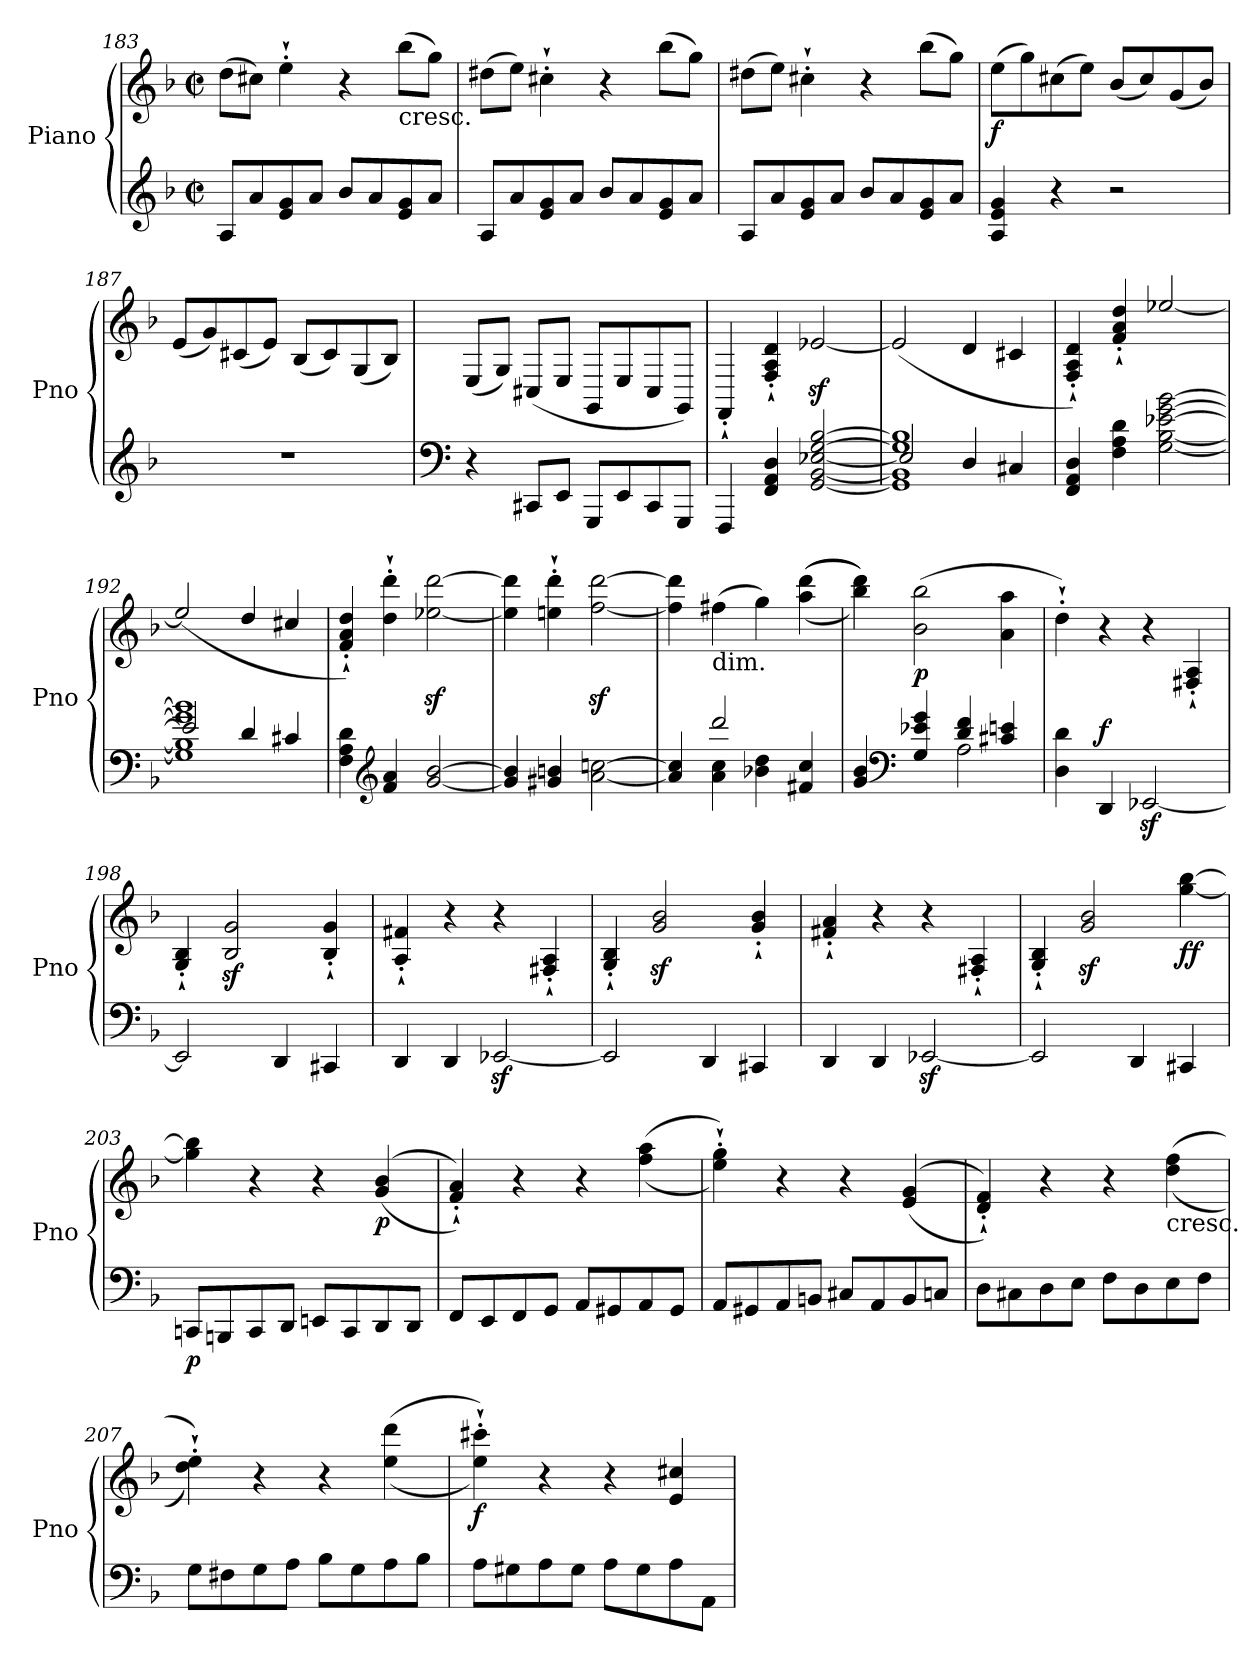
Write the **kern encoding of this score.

**kern	**kern	**dynam
*part1	*part1	*part1
*staff2	*staff1	*staff1/2
*I"Piano	*	*
*I'Pno	*	*
*clefG2	*clefG2	*
*k[b-]	*k[b-]	*
*F:	*F:	*
*M2/2	*M2/2	*
*met(c|)	*met(c|)	*
=183	=183	=183
8A/L	(>8dd\L	.
8a/	8cc#X\J)	.
8e/ 8g/	4ee'`\	.
8a/J	.	.
8b-/L	4r	.
8a/	.	.
!	!LO:TX:b:t=cresc.	!
8e/ 8g/	(>8bb-\L	.
8a/J	8gg\J)	.
=184	=184	=184
8A/L	(>8dd#X\L	.
8a/	8ee\J)	.
8e/ 8g/	4cc#X'`\	.
8a/J	.	.
8b-/L	4r	.
8a/	.	.
8e/ 8g/	(>8bb-\L	.
8a/J	8gg\J)	.
=185	=185	=185
8A/L	(>8dd#X\L	.
8a/	8ee\J)	.
8e/ 8g/	4cc#X'`\	.
8a/J	.	.
8b-/L	4r	.
8a/	.	.
8e/ 8g/	(>8bb-\L	.
8a/J	8gg\J)	.
!!LO:LB:g=z
=186	=186	=186
!	!	!LO:DY:b
4A/ 4e/ 4g/	(>8ee\L	f
.	8gg\)	.
4r	(>8cc#X\	.
.	8ee\J)	.
2r	(<8b-/L	.
.	8cc#/)	.
.	(<8g/	.
.	8b-/J)	.
=187	=187	=187
1r	(<8e/L	.
.	8g/)	.
.	(<8c#X/	.
.	8e/J)	.
.	(<8B-/L	.
.	8c#/)	.
.	(<8G/	.
.	8B-/J)	.
=188	=188	=188
*clefF4	*	*
4r	(<8E/L	.
.	8G/J)	.
8CC#X/L	(<8C#X/L	.
8EE/J	8E/J	.
8GGG/L	8GG/L	.
8EE/	8E/	.
8CC#/	8C#/	.
8GGG/J	8GG/J)	.
=189	=189	=189
4FFF/	4FF'`/	.
4FF/ 4AA/ 4D/	4F/'` 4A/'` 4d/'`	.
[2GG/ [2BB-/ [2E-X/ [2G/ [2B-/	[2e-Xz</	.
=190	=190	=190
*^	*	*
1GG] 1BB-] 1G] 1B-]	2E-/]	(<2e-/]	.
.	4D/	4d/	.
.	4C#X/	4c#X/	.
*v	*v	*	*
=191	=191	=191
4FF/ 4AA/ 4D/	4F/'` 4A/'` 4d/'`)	.
4F\ 4A\ 4d\	4f/'` 4a/'` 4dd/'`	.
[2G\ [2B-\ [2e-X\ [2g\ [2b-\	[2ee-X/	.
!!LO:LB:g=z
=192	=192	=192
*^	*	*
1G] 1B-] 1g] 1b-]	2e-/]	(<2ee-/]	.
.	4d/	4dd/	.
.	4c#X/	4cc#X/	.
*v	*v	*	*
=193	=193	=193
4F\ 4A\ 4d\	4f/'` 4a/'` 4dd/'`)	.
*clefG2	*	*
4f/ 4a/	4dd\'` 4ddd\'`	.
[2g/ [2b-/	[2ee-X\z< [2ddd\z<	.
=194	=194	=194
4g/] 4b-/]	4ee-\] 4ddd\]	.
4g#X/ 4bn/	4een\'` 4ddd\'`	.
[2a\ [2ccn\	[2ff\z< [2ddd\z<	.
=195	=195	=195
*^	*	*
4a/] 4cc/]	4ryy	4ff\] 4ddd\]	.
!	!	!LO:TX:b:t=dim.	!
2ddd/	4a\ 4cc\	(>4ff#X\	.
.	4b-X\ 4dd\	4gg\)	.
4f#X/ 4cc/	4ryy	(>(>(>4aa\ 4ddd\	.
=196	=196	=196	=196
4g/ 4b-/	2ryy	4bb-\ 4ddd\)))	.
*clefF4	*	*	*
!	!	!	!LO:DY:b
4G/ 4e-X/ 4g/	.	(>2b-\ 2bb-\	p
4d/ 4f/	2A\	.	.
4c#X/ 4en/	.	4a\ 4aa\	.
*v	*v	*	*
=197	=197	=197
4D\ 4d\	4dd'`\)	.
!	!	!LO:DY:a=2
4DD/	4r	f
[2EE-Xz</	4r	.
.	4F#X/'` 4A/'`	.
!!LO:PB:g=z
=198	=198	=198
2EE-/]	4G/'` 4B-/'`	.
.	2B-/z< 2g/z<	.
4DD/	.	.
4CC#X/	4B-/'` 4g/'`	.
=199	=199	=199
4DD/	4A/'` 4f#X/'`	.
4DD/	4r	.
[2EE-Xz</	4r	.
.	4F#X/'` 4A/'`	.
=200	=200	=200
2EE-/]	4G/'` 4B-/'`	.
.	2g/z< 2b-/z<	.
4DD/	.	.
4CC#X/	4g/'` 4b-/'`	.
=201	=201	=201
4DD/	4f#X/'` 4a/'`	.
4DD/	4r	.
[2EE-Xz</	4r	.
.	4F#X/'` 4A/'`	.
=202	=202	=202
2EE-/]	4G/'` 4B-/'`	.
.	2g/z< 2b-/z<	.
4DD/	.	.
!	!	!LO:DY:b
4CC#X/	[4gg\ [4bb-\	ff
=203	=203	=203
!	!	!LO:DY:b=2
8CCn/L	4gg\] 4bb-\]	p
8BBBn/	.	.
8CC/	4r	.
8DD/J	.	.
8EEn/L	4r	.
8CC/	.	.
!	!	!LO:DY:b
8DD/	(<(<4g/ 4b-/	p
8DD/J	.	.
!!LO:LB:g=z
=204	=204	=204
8FF/L	4f/'` 4a/'`))	.
8EE/	.	.
8FF/	4r	.
8GG/J	.	.
8AA/L	4r	.
8GG#X/	.	.
8AA/	(>(>4ff\ 4aa\	.
8GG#/J	.	.
=205	=205	=205
8AA/L	4ee\'` 4gg\'`))	.
8GG#X/	.	.
8AA/	4r	.
8BBn/J	.	.
8C#X/L	4r	.
8AA/	.	.
8BB/	(<(<4e/ 4g/	.
8Cn/J	.	.
=206	=206	=206
8D\L	4d/'` 4f/'`))	.
8C#X\	.	.
8D\	4r	.
8E\J	.	.
8F\L	4r	.
8D\	.	.
!	!LO:TX:b:t=cresc.	!
8E\	(>(>4dd\ 4ff\	.
8F\J	.	.
=207	=207	=207
8G\L	4dd\'` 4ee\'`))	.
8F#X\	.	.
8G\	4r	.
8A\J	.	.
8B-\L	4r	.
8G\	.	.
8A\	(>(>4ee\ 4ddd\	.
8B-\J	.	.
!!LO:LB:g=z
=208	=208	=208
!	!	!LO:DY:b
8A\L	4ee\'` 4ccc#X\'`))	f
8G#X\	.	.
8A\	4r	.
8G#\J	.	.
8A\L	4r	.
8G#\	.	.
8A\	4e/ 4cc#X/	.
8AA\J	.	.
=	=	=
*-	*-	*-
